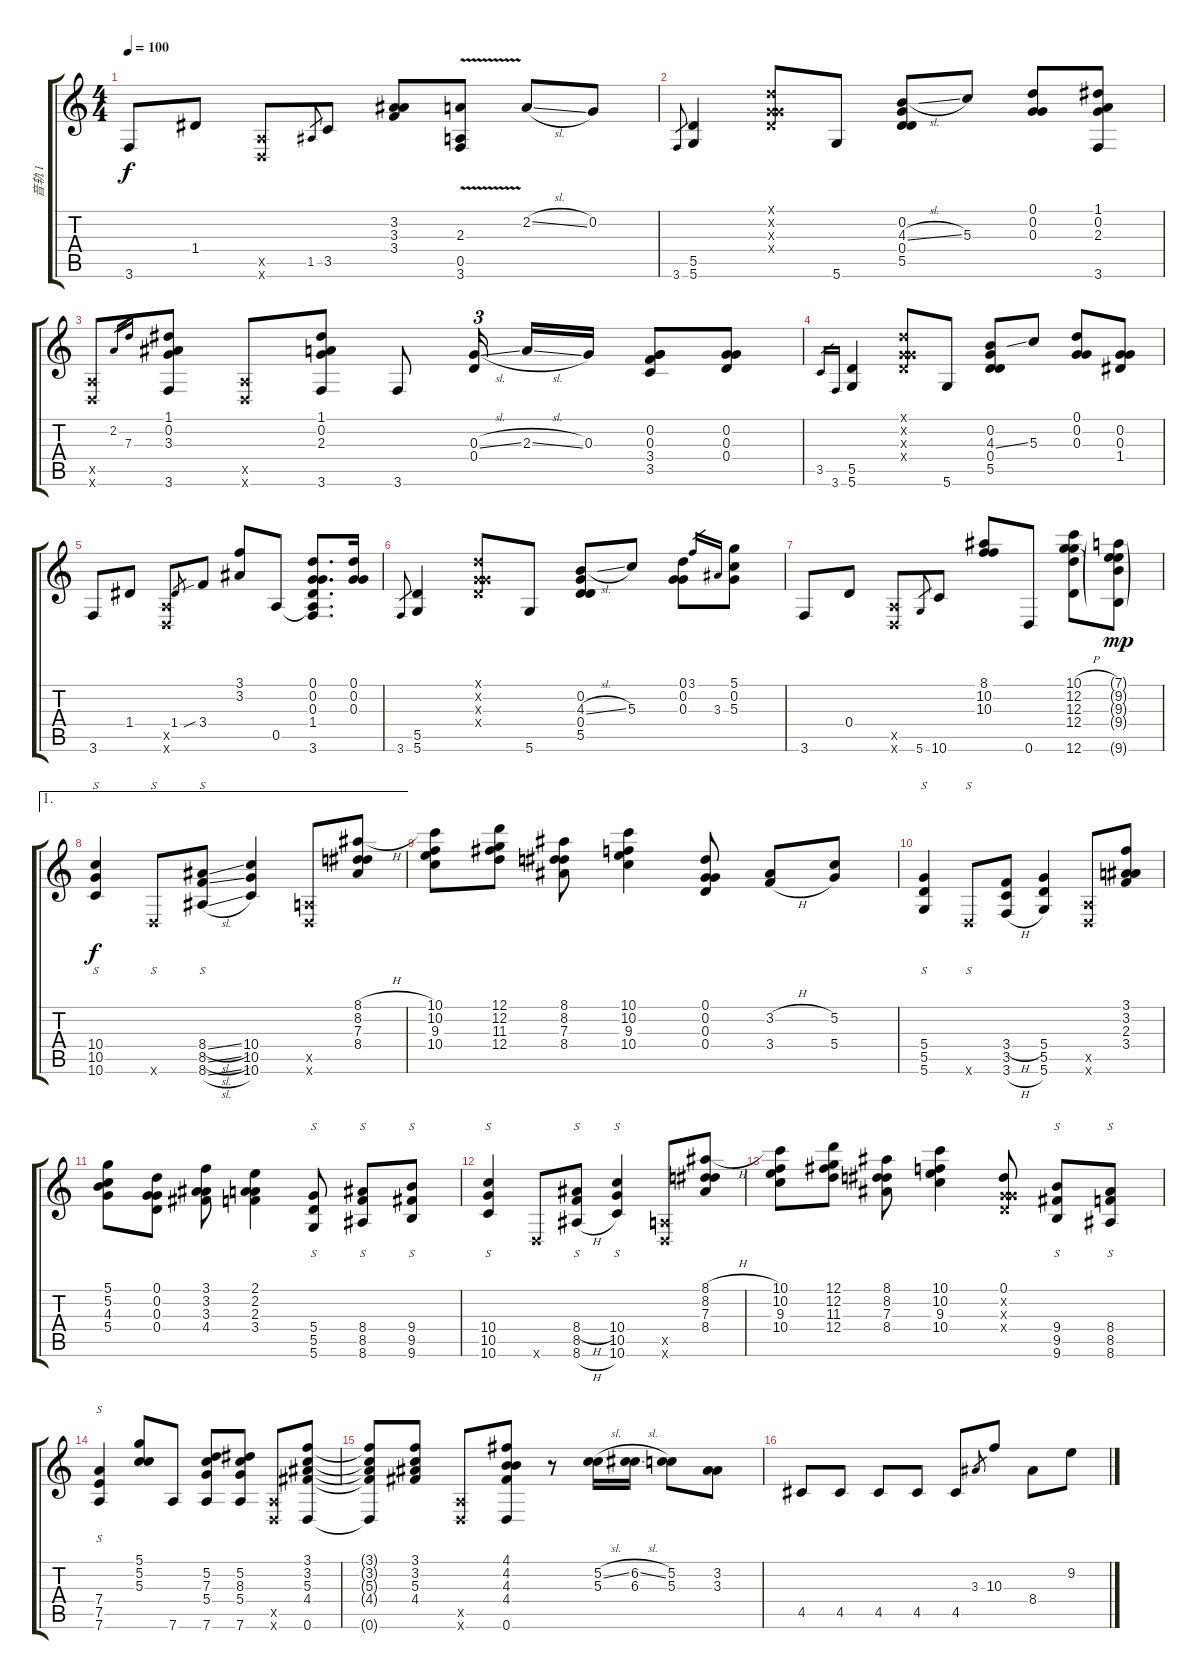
\track ("音轨 1" "音轨 1") {instrument acousticguitarnylon}
\staff {score tabs}
\tuning (D4 G3 G3 D3 A2 D2) {hide}
\ts (4 4)
\tempo 100
\clef g2
\ks c
3.6.8{dy f} 1.4.8 (0.5{x} 0.6{x}).8 1.5.8{gr} 3.5.8 (3.2 3.3 3.4).8 (2.3 0.5{v} 3.6).8 2.2{sl}.8 0.2.8 |
3.6.8{gr} (5.5 5.6).4 (0.1{x} 0.2{x} 0.3{x} 0.4{x}).8 5.6.8 (0.2 4.3{sl} 0.4 5.5).8 5.3.8 (0.1 0.2 0.3).8 (1.1 0.2 2.3 3.6).8 |
(0.5{x} 0.6{x}).8 2.2.16{gr} 7.3.16{gr} (1.1 0.2 3.3 3.6).8 (0.5{x} 0.6{x}).8 (1.1 0.2 2.3 3.6).8 3.6.8 (0.3{sl} 0.4).16{tu (3 2) beam splitsecondary} 2.3{sl}.16 0.3.16 (0.2 0.3 3.4 3.5).8 (0.2 0.3 0.4).8 |
3.5.16{gr} 3.6.16{gr} (5.5 5.6).4 (0.1{x} 0.2{x} 0.3{x} 0.4{x}).8 5.6.8 (0.2 4.3{ss} 0.4 5.5).8 5.3.8 (0.1 0.2 0.3).8 (0.2 0.3 1.4).8 |
3.6.8 1.4.8 (0.5{x} 0.6{x}).8 1.4.8{gr} 3.4{sib}.8 (3.1 3.2).8 0.5.8 (0.1 0.2 0.3 1.4 0.5{t} 3.6).8{d} (0.1 0.2 0.3).16 |
3.6.8{gr} (5.5 5.6).4 (0.1{x} 0.2{x} 0.3{x} 0.4{x}).8 5.6.8 (0.2 4.3{sl} 0.4 5.5).8 5.3.8 (0.1 0.2 0.3).8 3.1.16{gr} 3.3.16{gr} (5.1 0.2 5.3).8 |
3.6.8 0.4.8 (0.5{x} 0.6{x}).8 5.6.8{gr} 10.6.8 (8.1 10.2 10.3).8 0.6.8 (10.1{h} 12.2{h} 12.3 12.4 12.6).8 (7.1{g} 9.2{g} 9.3{g} 9.4{g} 9.6{g}).8{dy mp} |
\ae 1
(10.4 10.5 10.6).4{s dy f} 0.6{x}.8{s} (8.4{sl} 8.5{sl} 8.6{sl}).8{s} (10.4 10.5 10.6).4 (0.5{x} 0.6{x}).8 (8.1{h} 8.2 7.3 8.4).8 |
(10.1 10.2 9.3 10.4).8 (12.1 12.2 11.3 12.4).8 (8.1 8.2 7.3 8.4).8 (10.1 10.2 9.3 10.4).4 (0.1 0.2 0.3 0.4).8 (3.2{h} 3.4{h}).8 (5.2 5.4).8 |
(5.4 5.5 5.6).4{s} 0.6{x}.8{s} (3.4{h} 3.5 3.6{h}).8 (5.4 5.5 5.6).4 (0.5{x} 0.6{x}).8 (3.1 3.2 2.3 3.4).8 |
(5.1 5.2 4.3 5.4).8 (0.1 0.2 0.3 0.4).8 (3.1 3.2 3.3 4.4).8 (2.1 2.2 2.3 3.4).4 (5.4 5.5 5.6).8{s} (8.4 8.5 8.6).8{s} (9.4 9.5 9.6).8{s} |
(10.4 10.5 10.6).4{s} 0.6{x}.8 (8.4{h} 8.5 8.6{h}).8{s} (10.4 10.5 10.6).4{s} (0.5{x} 0.6{x}).8 (8.1{h} 8.2 7.3 8.4).8 |
(10.1 10.2 9.3 10.4).8 (12.1 12.2 11.3 12.4).8 (8.1 8.2 7.3 8.4).8 (10.1 10.2 9.3 10.4).4 (0.1 0.2{x} 0.3{x} 0.4{x}).8 (9.4 9.5 9.6).8{s} (8.4 8.5 8.6).8{s} |
(7.4 7.5 7.6).4{s} (5.1 5.2 5.3).8 7.6.8 (5.2 7.3 5.4 7.6).8 (5.2 8.3 5.4 7.6).8 (0.5{x} 0.6{x}).8 (3.1 3.2 5.3 4.4 0.6).8 |
(3.1{t} 3.2{t} 5.3{t} 4.4{t} 0.6{t}).8 (3.1 3.2 5.3 4.4).8 (0.5{x} 0.6{x}).8 (4.1 4.2 4.3 4.4 0.6).8 r.8 (5.2{sl} 5.3).16 (6.2{sl} 6.3).16 (5.2 5.3).8 (3.2 3.3).8 |
4.5.8 4.5.8 4.5.8 4.5.8 4.5.8 3.3.8{gr} 10.3.8 8.4.8 9.2.8
